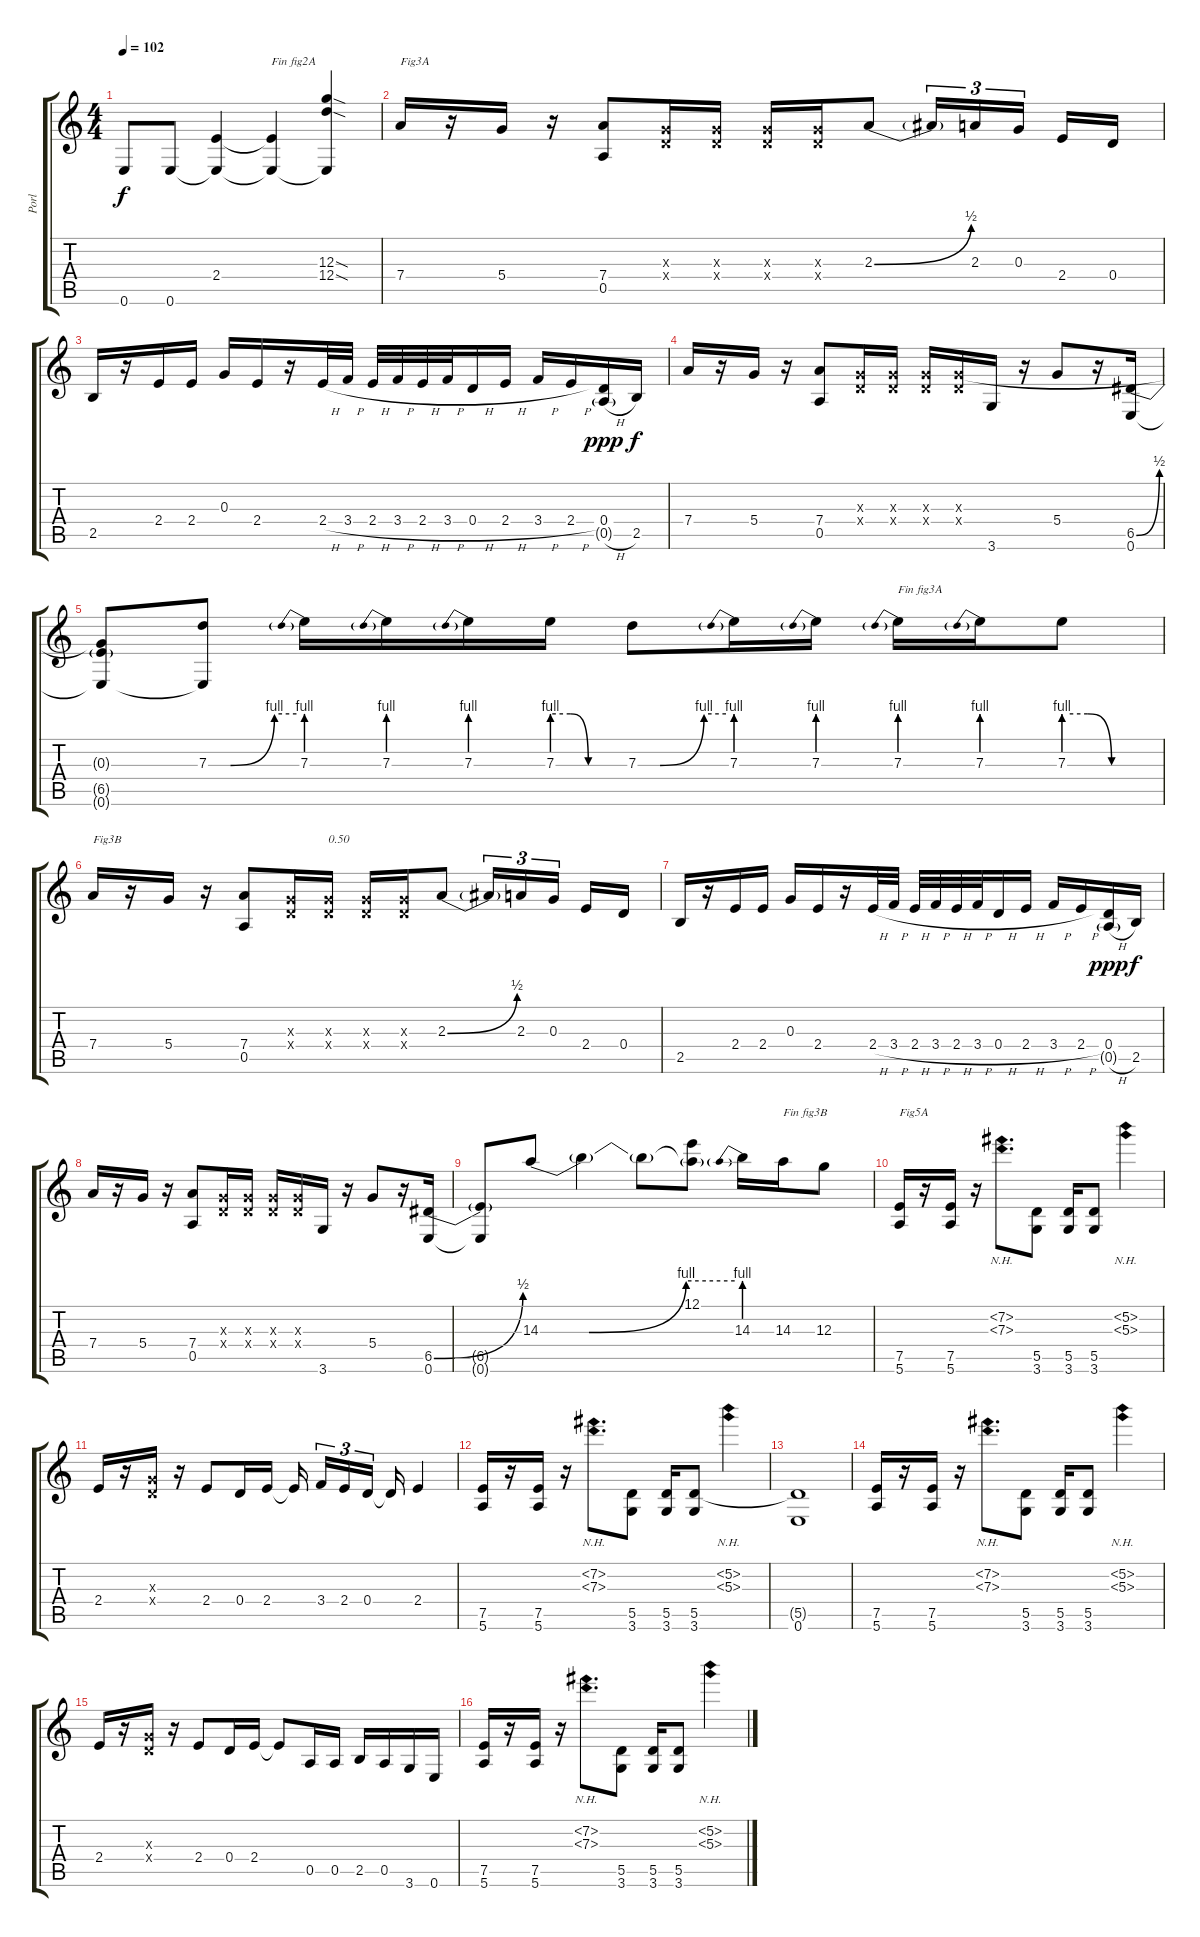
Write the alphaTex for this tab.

\track ("Porl" "Porl") {mute instrument electricguitarclean}
\staff {score tabs}
\tuning (E4 B3 G3 D3 A2 E2) {hide}
\ts (4 4)
\tempo 102
\clef g2
\ks c
0.6.8{dy f} 0.6.8 (2.4 0.6{t}).4 (2.4{t} 0.6{t}).4{txt "Fin fig2A"} (12.3{sod} 12.4{sod} 0.6{t}).4 |
7.4.16{txt "Fig3A"} r.16 5.4.16 r.16 (7.4 0.5).8 (0.3{x} 0.4{x}).16 (0.3{x} 0.4{x}).16 (0.3{x} 0.4{x}).16 (0.3{x} 0.4{x}).16 2.3{be (bend 0 0 60 2)}.8 2.3{t}.16{tu (3 2)} 2.3.16{tu (3 2)} 0.3.16{tu (3 2) beam splitsecondary} 2.4.16 0.4.16 |
2.5.16 r.16 2.4.16 2.4.16 0.3.16 2.4.16 r.16 2.4{h}.32 3.4{h}.32 2.4{h}.32 3.4{h}.32 2.4{h}.32 3.4{h}.32 0.4{h}.16 2.4{h}.16 3.4{h}.16 2.4{h}.16 (0.4 0.5{h g}).16{dy ppp} 2.5.16{dy f} |
7.4.16 r.16 5.4.16 r.16 (7.4 0.5).8 (0.3{x} 0.4{x}).16 (0.3{x} 0.4{x}).16 (0.3{x} 0.4{x}).16 (0.3{x} 0.4{x}).16 3.6.16 r.16 5.4.8 r.16 (6.5{be (bend 0 0 60 2)} 0.6).16 |
(0.3{t} 6.5{t} 0.6{t}).8 (7.3{be (custom 0 0 15 0 45 4 60 4)} 0.6{t}).8 7.3{be (prebend 0 4 60 4)}.16 7.3{be (prebend 0 4 60 4)}.16 7.3{be (prebend 0 4 60 4)}.16 7.3{be (custom 0 4 15 4 30 0 60 0)}.16 7.3{be (custom 0 0 15 0 45 4 60 4)}.8 7.3{be (prebend 0 4 60 4)}.16 7.3{be (prebend 0 4 60 4)}.16 7.3{be (prebend 0 4 60 4)}.16{txt "Fin fig3A"} 7.3{be (prebend 0 4 60 4)}.16 7.3{be (custom 0 4 15 4 30 0 60 0)}.8 |
7.4.16{txt "Fig3B"} r.16 5.4.16 r.16 (7.4 0.5).8 (0.3{x} 0.4{x}).16 (0.3{x} 0.4{x}).16{txt "0.50"} (0.3{x} 0.4{x}).16 (0.3{x} 0.4{x}).16 2.3{be (bend 0 0 60 2)}.8 2.3{t}.16{tu (3 2)} 2.3.16{tu (3 2)} 0.3.16{tu (3 2) beam splitsecondary} 2.4.16 0.4.16 |
2.5.16 r.16 2.4.16 2.4.16 0.3.16 2.4.16 r.16 2.4{h}.32 3.4{h}.32 2.4{h}.32 3.4{h}.32 2.4{h}.32 3.4{h}.32 0.4{h}.16 2.4{h}.16 3.4{h}.16 2.4{h}.16 (0.4 0.5{h g}).16{dy ppp} 2.5.16{dy f} |
7.4.16 r.16 5.4.16 r.16 (7.4 0.5).8 (0.3{x} 0.4{x}).16 (0.3{x} 0.4{x}).16 (0.3{x} 0.4{x}).16 (0.3{x} 0.4{x}).16 3.6.16 r.16 5.4.8 r.16 (6.5{be (bend 0 0 60 2)} 0.6).16 |
(6.5{t} 0.6{t}).8 14.3{be (custom 0 0 15 0 45 4 60 4)}.8 14.3{t}.4 14.3{t}.8 (12.1 14.3{t}).8 14.3{be (prebend 0 4 60 4)}.16 14.3.16{txt "Fin fig3B"} 12.3.8 |
(7.5 5.6).16{txt "Fig5A"} r.16 (7.5 5.6).16 r.16 (7.2{nh} 7.3{nh}).8{d} (5.5 3.6).8 (5.5 3.6).16 (5.5 3.6).8 (5.2{nh} 5.3{nh}).4 |
2.4.16 r.16 (0.3{x} 0.4{x}).16 r.16 2.4.8 0.4.16 2.4.16 2.4{t}.16{beam splitsecondary} 3.4.16{tu (3 2)} 2.4.16{tu (3 2)} 0.4.16{tu (3 2) beam splitsecondary} 0.4{t}.16 2.4.4 |
(7.5 5.6).16 r.16 (7.5 5.6).16 r.16 (7.2{nh} 7.3{nh}).8{d} (5.5 3.6).8 (5.5 3.6).16 (5.5 3.6).8 (5.2{nh} 5.3{nh}).4 |
(5.5{t} 0.6).1 |
(7.5 5.6).16 r.16 (7.5 5.6).16 r.16 (7.2{nh} 7.3{nh}).8{d} (5.5 3.6).8 (5.5 3.6).16 (5.5 3.6).8 (5.2{nh} 5.3{nh}).4 |
2.4.16 r.16 (0.3{x} 0.4{x}).16 r.16 2.4.8 0.4.16 2.4.16 2.4{t}.8 0.5.16 0.5.16 2.5.16 0.5.16 3.6.16 0.6.16 |
(7.5 5.6).16 r.16 (7.5 5.6).16 r.16 (7.2{nh} 7.3{nh}).8{d} (5.5 3.6).8 (5.5 3.6).16 (5.5 3.6).8 (5.2{nh} 5.3{nh}).4
